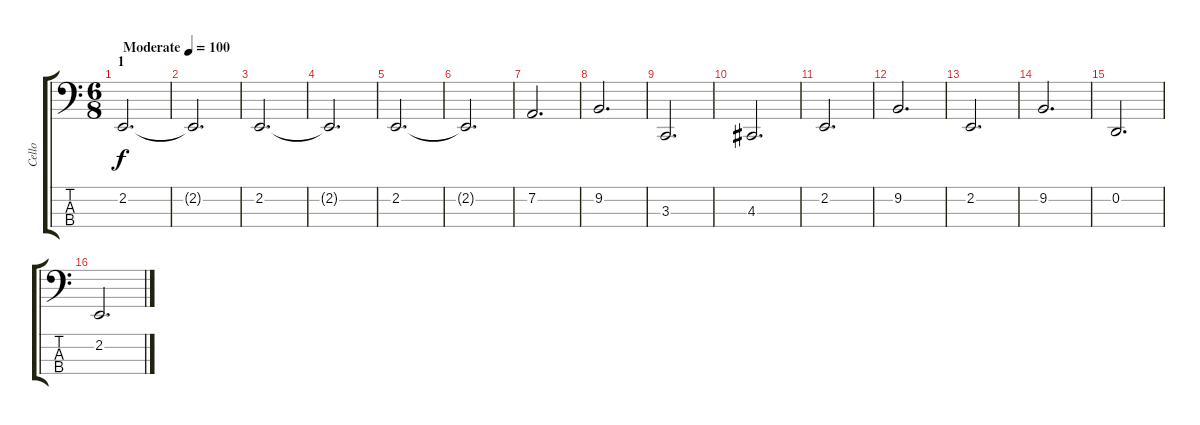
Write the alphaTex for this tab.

\track ("Cello" "Cello") {instrument cello}
\staff {score tabs}
\tuning (G2 D2 A1 E1) {hide}
\ts (6 8)
\section ("" "1")
\tempo (100 "Moderate")
\clef f4
\ks c
2.2.2{d dy f instrument cello} |
2.2{t}.2{d} |
2.2.2{d} |
2.2{t}.2{d} |
2.2.2{d} |
2.2{t}.2{d} |
7.2.2{d} |
9.2.2{d} |
3.3.2{d} |
4.3.2{d} |
2.2.2{d} |
9.2.2{d} |
2.2.2{d} |
9.2.2{d} |
0.2.2{d} |
2.2.2{d}
